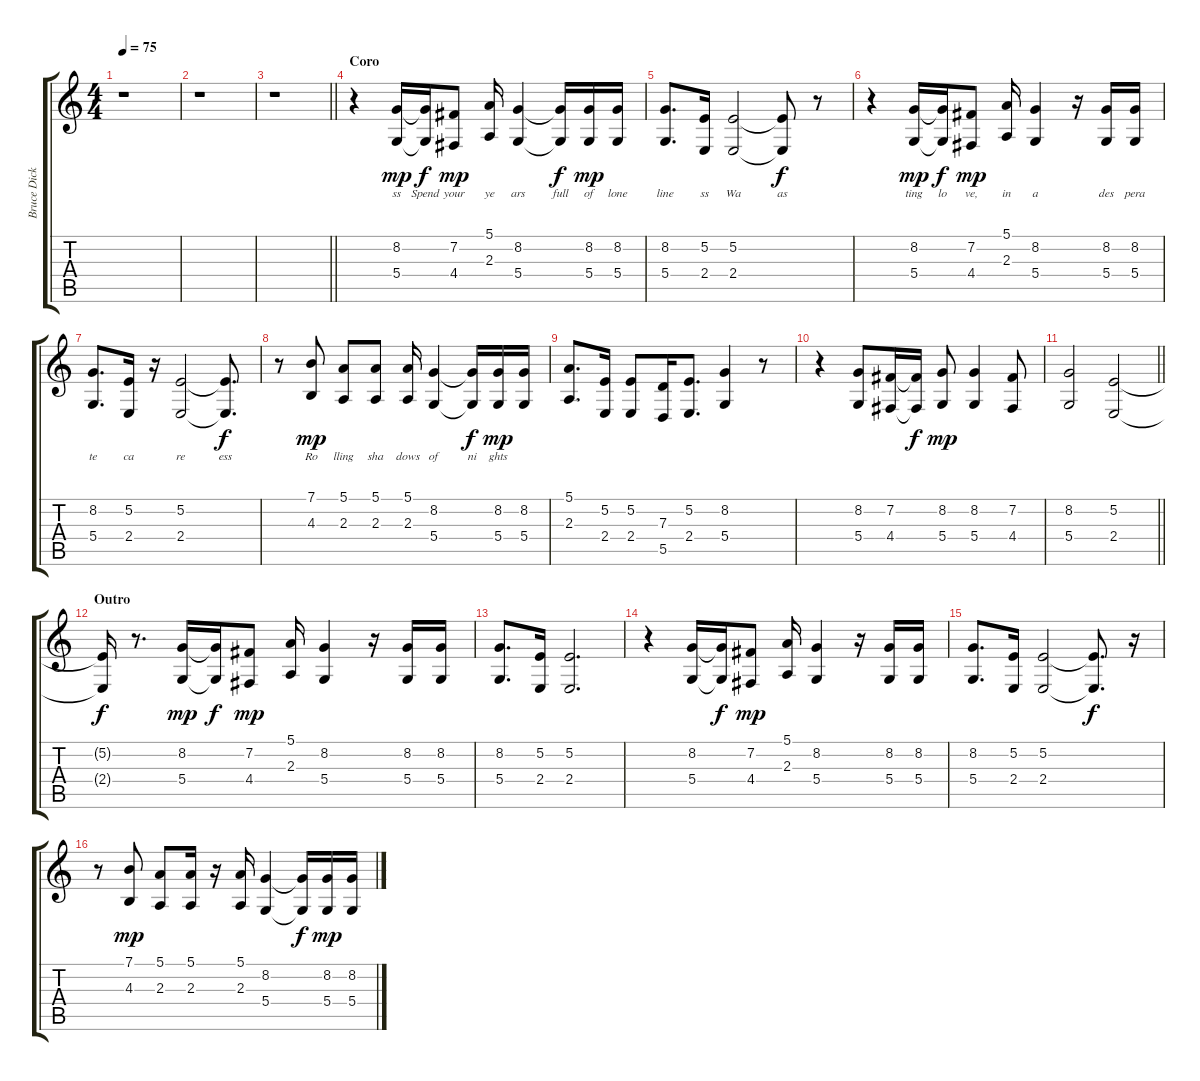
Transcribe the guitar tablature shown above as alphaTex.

\track ("Bruce Dickinson" "Bruce Dick") {instrument lead2sawtooth}
\staff {score tabs}
\tuning (E4 B3 G3 D3 A2 E2) {hide}
\ts (4 4)
\tempo 75
\clef g2
\ks c
r.1{dy mp} |
r.1 |
\barLineRight lightlight
r.1 |
\section ("" "Coro")
r.4 (8.2 5.4).16{lyrics (0 "ss") lyrics (1 "") lyrics (2 "") lyrics (3 "") lyrics (4 "")} (8.2{t} 5.4{t}).16{lyrics (0 "Spend") lyrics (1 "") lyrics (2 "") lyrics (3 "") lyrics (4 "") dy f} (7.2 4.4).8{lyrics (0 "your") lyrics (1 "") lyrics (2 "") lyrics (3 "") lyrics (4 "") dy mp} (5.1 2.3).16{lyrics (0 "ye") lyrics (1 "") lyrics (2 "") lyrics (3 "") lyrics (4 "")} (8.2 5.4).4{lyrics (0 "ars") lyrics (1 "") lyrics (2 "") lyrics (3 "") lyrics (4 "")} (8.2{t} 5.4{t}).16{lyrics (0 "full") lyrics (1 "") lyrics (2 "") lyrics (3 "") lyrics (4 "") dy f} (8.2 5.4).16{lyrics (0 "of") lyrics (1 "") lyrics (2 "") lyrics (3 "") lyrics (4 "") dy mp} (8.2 5.4).16{lyrics (0 "lone") lyrics (1 "") lyrics (2 "") lyrics (3 "") lyrics (4 "")} |
(8.2 5.4).8{d lyrics (0 "line") lyrics (1 "") lyrics (2 "") lyrics (3 "") lyrics (4 "")} (5.2 2.4).16{lyrics (0 "ss") lyrics (1 "") lyrics (2 "") lyrics (3 "") lyrics (4 "")} (5.2 2.4).2{lyrics (0 "Wa") lyrics (1 "") lyrics (2 "") lyrics (3 "") lyrics (4 "")} (5.2{t} 2.4{t}).8{lyrics (0 "as") lyrics (1 "") lyrics (2 "") lyrics (3 "") lyrics (4 "") dy f} r.8 |
r.4 (8.2 5.4).16{lyrics (0 "ting") lyrics (1 "") lyrics (2 "") lyrics (3 "") lyrics (4 "") dy mp} (8.2{t} 5.4{t}).16{lyrics (0 "lo") lyrics (1 "") lyrics (2 "") lyrics (3 "") lyrics (4 "") dy f} (7.2 4.4).8{lyrics (0 "ve,") lyrics (1 "") lyrics (2 "") lyrics (3 "") lyrics (4 "") dy mp} (5.1 2.3).16{lyrics (0 "in") lyrics (1 "") lyrics (2 "") lyrics (3 "") lyrics (4 "")} (8.2 5.4).4{lyrics (0 "a") lyrics (1 "") lyrics (2 "") lyrics (3 "") lyrics (4 "")} r.16 (8.2 5.4).16{lyrics (0 "des") lyrics (1 "") lyrics (2 "") lyrics (3 "") lyrics (4 "")} (8.2 5.4).16{lyrics (0 "pera") lyrics (1 "") lyrics (2 "") lyrics (3 "") lyrics (4 "")} |
(8.2 5.4).8{d lyrics (0 "te") lyrics (1 "") lyrics (2 "") lyrics (3 "") lyrics (4 "")} (5.2 2.4).16{lyrics (0 "ca") lyrics (1 "") lyrics (2 "") lyrics (3 "") lyrics (4 "")} r.16 (5.2 2.4).2{lyrics (0 "re") lyrics (1 "") lyrics (2 "") lyrics (3 "") lyrics (4 "")} (5.2{t} 2.4{t}).8{d lyrics (0 "ess") lyrics (1 "") lyrics (2 "") lyrics (3 "") lyrics (4 "") dy f} |
r.8 (7.1 4.3).8{lyrics (0 "Ro") lyrics (1 "") lyrics (2 "") lyrics (3 "") lyrics (4 "") dy mp} (5.1 2.3).8{lyrics (0 "lling") lyrics (1 "") lyrics (2 "") lyrics (3 "") lyrics (4 "")} (5.1 2.3).8{lyrics (0 "sha") lyrics (1 "") lyrics (2 "") lyrics (3 "") lyrics (4 "")} (5.1 2.3).16{lyrics (0 "dows") lyrics (1 "") lyrics (2 "") lyrics (3 "") lyrics (4 "")} (8.2 5.4).4{lyrics (0 "of") lyrics (1 "") lyrics (2 "") lyrics (3 "") lyrics (4 "")} (8.2{t} 5.4{t}).16{lyrics (0 "ni") lyrics (1 "") lyrics (2 "") lyrics (3 "") lyrics (4 "") dy f} (8.2 5.4).16{lyrics (0 "ghts") lyrics (1 "") lyrics (2 "") lyrics (3 "") lyrics (4 "") dy mp} (8.2 5.4).16 |
(5.1 2.3).8{d} (5.2 2.4).16 (5.2 2.4).8 (7.3 5.5).16 (5.2 2.4).8{d} (8.2 5.4).4 r.8 |
r.4 (8.2 5.4).8 (7.2 4.4).16 (7.2{t} 4.4{t}).16{dy f} (8.2 5.4).8{dy mp} (8.2 5.4).4 (7.2 4.4).8 |
\barLineRight lightlight
(8.2 5.4).2 (5.2 2.4).2 |
\section ("" "Outro")
(5.2{t} 2.4{t}).16{dy f} r.8{d} (8.2 5.4).16{dy mp} (8.2{t} 5.4{t}).16{dy f} (7.2 4.4).8{dy mp} (5.1 2.3).16 (8.2 5.4).4 r.16 (8.2 5.4).16 (8.2 5.4).16 |
(8.2 5.4).8{d} (5.2 2.4).16 (5.2 2.4).2{d} |
r.4 (8.2 5.4).16 (8.2{t} 5.4{t}).16{dy f} (7.2 4.4).8{dy mp} (5.1 2.3).16 (8.2 5.4).4 r.16 (8.2 5.4).16 (8.2 5.4).16 |
(8.2 5.4).8{d} (5.2 2.4).16 (5.2 2.4).2 (5.2{t} 2.4{t}).8{d dy f} r.16 |
r.8 (7.1 4.3).8{dy mp} (5.1 2.3).8 (5.1 2.3).16 r.16 (5.1 2.3).16 (8.2 5.4).4 (8.2{t} 5.4{t}).16{dy f} (8.2 5.4).16{dy mp} (8.2 5.4).16
